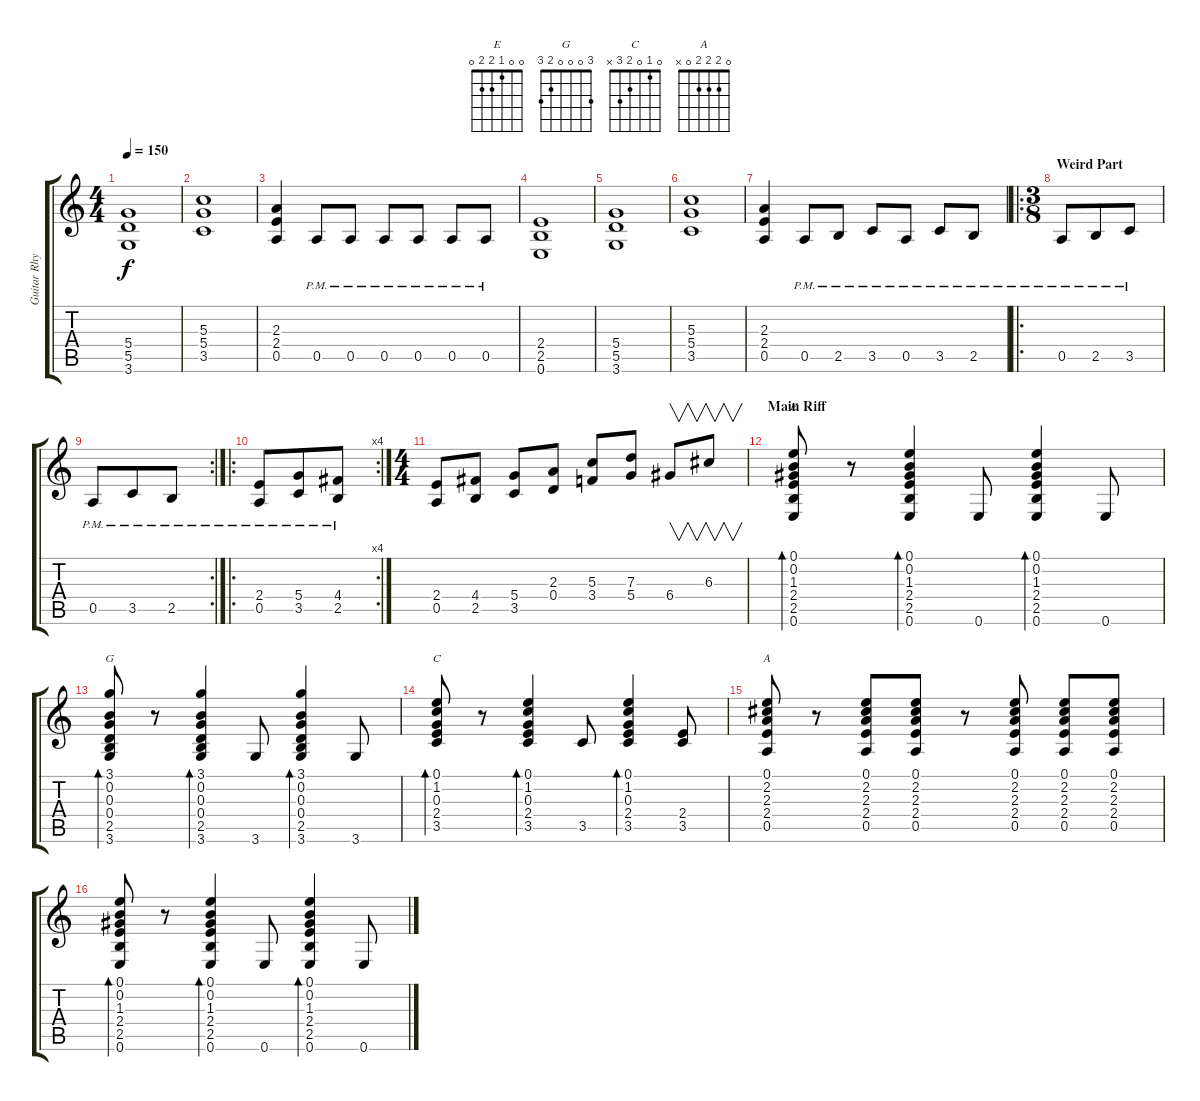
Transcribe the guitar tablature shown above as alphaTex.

\track ("Guitar Rhythm E tunning" "Guitar Rhy") {instrument electricguitarjazz}
\staff {score tabs}
\tuning (E4 B3 G3 D3 A2 E2) {hide}
\chord ("E" 0 0 1 2 2 0)
\chord ("G" 3 0 0 0 2 3)
\chord ("C" 0 1 0 2 3 x)
\chord ("A" 0 2 2 2 0 x)
\ts (4 4)
\tempo 150
\clef g2
\ks c
(5.4 5.5 3.6).1{dy f} |
(5.3 5.4 3.5).1 |
(2.3 2.4 0.5).4 0.5{pm}.8 0.5{pm}.8 0.5{pm}.8 0.5{pm}.8 0.5{pm}.8 0.5{pm}.8 |
(2.4 2.5 0.6).1 |
(5.4 5.5 3.6).1 |
(5.3 5.4 3.5).1 |
(2.3 2.4 0.5).4 0.5{pm}.8 2.5{pm}.8 3.5{pm}.8 0.5{pm}.8 3.5{pm}.8 2.5{pm}.8 |
\ro
\ts (3 8)
\section ("" "Weird Part")
0.5{pm}.8{volume 16 instrument distortionguitar} 2.5{pm}.8 3.5{pm}.8 |
\rc 2
0.5{pm}.8 3.5{pm}.8 2.5{pm}.8 |
\ro
\rc 4
(2.4{pm} 0.5{pm}).8 (5.4{pm} 3.5{pm}).8 (4.4{pm} 2.5{pm}).8 |
\ts (4 4)
(2.4 0.5).8 (4.4 2.5).8 (5.4 3.5).8 (2.3 0.4).8 (5.3 3.4).8 (7.3 5.4).8 6.4.8{v instrument guitarharmonics} 6.3.8{v} |
\section ("" "Main Riff")
(0.1 0.2 1.3 2.4 2.5 0.6).8{bd 60 ch "E" volume 10 instrument electricguitarjazz} r.8 (0.1 0.2 1.3 2.4 2.5 0.6).4{bd 60} 0.6.8 (0.1 0.2 1.3 2.4 2.5 0.6).4{bd 60} 0.6.8 |
(3.1 0.2 0.3 0.4 2.5 3.6).8{bd 60 ch "G"} r.8 (3.1 0.2 0.3 0.4 2.5 3.6).4{bd 60} 3.6.8 (3.1 0.2 0.3 0.4 2.5 3.6).4{bd 60} 3.6.8 |
(0.1 1.2 0.3 2.4 3.5).8{bd 60 ch "C"} r.8 (0.1 1.2 0.3 2.4 3.5).4{bd 60} 3.5.8 (0.1 1.2 0.3 2.4 3.5).4{bd 60} (2.4 3.5).8 |
(0.1 2.2 2.3 2.4 0.5).8{ch "A"} r.8 (0.1 2.2 2.3 2.4 0.5).8 (0.1 2.2 2.3 2.4 0.5).8 r.8 (0.1 2.2 2.3 2.4 0.5).8 (0.1 2.2 2.3 2.4 0.5).8 (0.1 2.2 2.3 2.4 0.5).8 |
(0.1 0.2 1.3 2.4 2.5 0.6).8{bd 60} r.8 (0.1 0.2 1.3 2.4 2.5 0.6).4{bd 60} 0.6.8 (0.1 0.2 1.3 2.4 2.5 0.6).4{bd 60} 0.6.8
